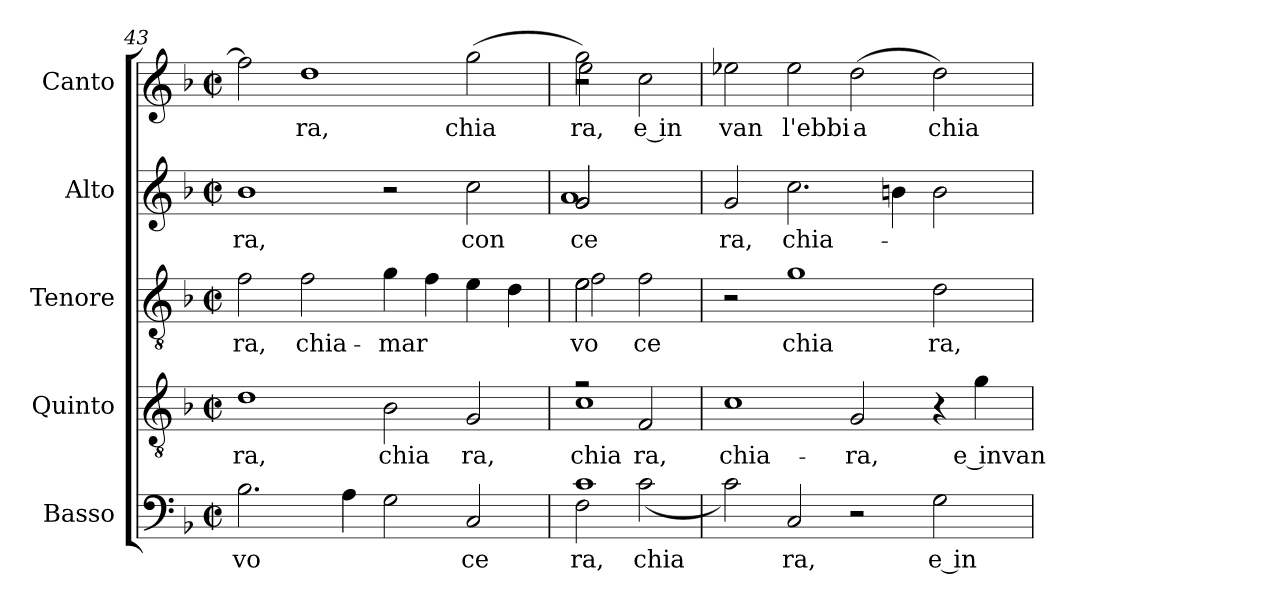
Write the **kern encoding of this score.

**kern	**text	**kern	**text	**kern	**text	**kern	**text	**kern	**text
*part5	*part5	*part4	*part4	*part3	*part3	*part2	*part2	*part1	*part1
*staff5	*staff5	*staff4	*staff4	*staff3	*staff3	*staff2	*staff2	*staff1	*staff1
*I"Basso	*	*I"Quinto	*	*I"Tenore	*	*I"Alto	*	*I"Canto	*
*clefF4	*	*clefGv2	*	*clefGv2	*	*clefG2	*	*clefG2	*
*k[b-]	*	*k[b-]	*	*k[b-]	*	*k[b-]	*	*k[b-]	*
*F:	*	*F:	*	*F:	*	*F:	*	*F:	*
*M2/2	*	*M2/2	*	*M2/2	*	*M2/2	*	*M2/2	*
*met(c|)	*	*met(c|)	*	*met(c|)	*	*met(c|)	*	*met(c|)	*
=43	=43	=43	=43	=43	=43	=43	=43	=43	=43
!	!LO:LY:b:cj	!	!LO:LY:b:cj	!	!LO:LY:b:cj	!	!LO:LY:b:cj	!	!
2.B-\	vo	1d	ra,	2f\	-ra,	1b-	-ra,	2ff\]	.
!	!	!	!	!	!LO:LY:b:cj	!	!	!	!LO:LY:b:cj
.	.	.	.	2f\	chia-	.	.	1dd	ra,
4A\	.	.	.	.	.	.	.	.	.
!	!	!	!LO:LY:b:cj	!	!LO:LY:b	!	!	!	!
2G\	.	2B-\	chia	4g\	-mar	2r	.	.	.
.	.	.	.	4f\	.	.	.	.	.
!	!LO:LY:b:cj	!	!LO:LY:b:cj	!	!	!	!LO:LY:b:cj	!	!LO:LY:b
2C/	ce	2G/	ra,	4e\	.	2cc\	con	(>2gg\	chia
.	.	.	.	4d\	.	.	.	.	.
!!LO:LB:g=z
=44	=44	=44	=44	=44	=44	=44	=44	=44	=44
!	!LO:LY:b:cj	!	!	!	!	!	!	!	!
*^	*	*	*	*	*	*	*	*	*
!	!	!LO:LY:b:cj	!	!LO:LY:b:cj	!	!LO:LY:b:cj	!	!	!	!
*	*	*	*^	*	*^	*	*	*	*	*
*	*	*	*	*	*	*	*^	*	*	*	*	*
!	!	!	!	!	!	!	!	!	!LO:LY:b:cj	!	!LO:LY:b:cj	!	!
*	*	*	*	*	*	*	*	*	*	*^	*	*	*
!	!	!	!	!	!	!	!	!	!	!	!	!LO:LY:b:cj	!	!
*	*	*	*	*	*	*	*	*	*	*	*^	*	*	*
!	!	!	!	!	!	!	!	!	!	!	!	!	!LO:LY:b:cj	!	!LO:LY:b:cj
*	*	*	*	*	*	*	*	*	*	*	*	*	*	*^	*
*	*	*	*	*	*	*	*	*	*	*	*	*	*	*	*^	*
1c	2F\	ra,	2r	1c	chia-	2e\	2e\	2f\	vo	2g/	1a	2g/	-ce	2r	2gg\)	2ee\	ra,
!	!	!LO:LY:b	!	!	!LO:LY:b:cj	!	!	!	!LO:LY:b:cj	!	!	!	!	!	!	!	!LO:LY:b:rj
.	(>2c\	chia	2F/	.	-ra,	2f\	2ryy	2ryy	ce	2ryy	.	2ryy	.	2ryy	2cc\	2ryy	e in-
*	*	*	*v	*v	*	*	*	*	*	*	*	*	*	*	*	*	*
=45	=45	=45	=45	=45	=45	=45	=45	=45	=45	=45	=45	=45	=45	=45	=45	=45
!	!	!	!	!LO:LY:b:cj	!	!	!	!	!	!	!	!LO:LY:b:cj	!	!	!	!LO:LY:b:cj
*	*	*	*	*	*v	*v	*v	*	*	*	*	*	*v	*v	*v	*
*v	*v	*	*	*	*	*	*v	*v	*v	*	*	*
2c\)	.	1c	chia-	2r	.	2g/	-ra,	2ee-X\	-van
!	!LO:LY:b:cj	!	!	!	!LO:LY:b:cj	!	!LO:LY:b	!	!LO:LY:b:cj
2C/	ra,	.	.	1g	chia	2.cc\	chia-	2ee-\	l'ebbi
!	!	!	!LO:LY:b:cj	!	!	!	!	!	!LO:LY:b
2r	.	2G/	-ra,	.	.	.	.	(<2dd\	a
.	.	.	.	.	.	4b\	.	.	.
!	!LO:LY:b:rj	!	!	!	!LO:LY:b:cj	!	!	!	!LO:LY:b:cj
2G\	e in	4r	.	2d\	ra,	2b\	.	2dd\)	chia-
!	!	!	!LO:LY:b:rj	!	!	!	!	!	!
.	.	4g\	e invan	.	.	.	.	.	.
=	=	=	=	=	=	=	=	=	=
*-	*-	*-	*-	*-	*-	*-	*-	*-	*-
